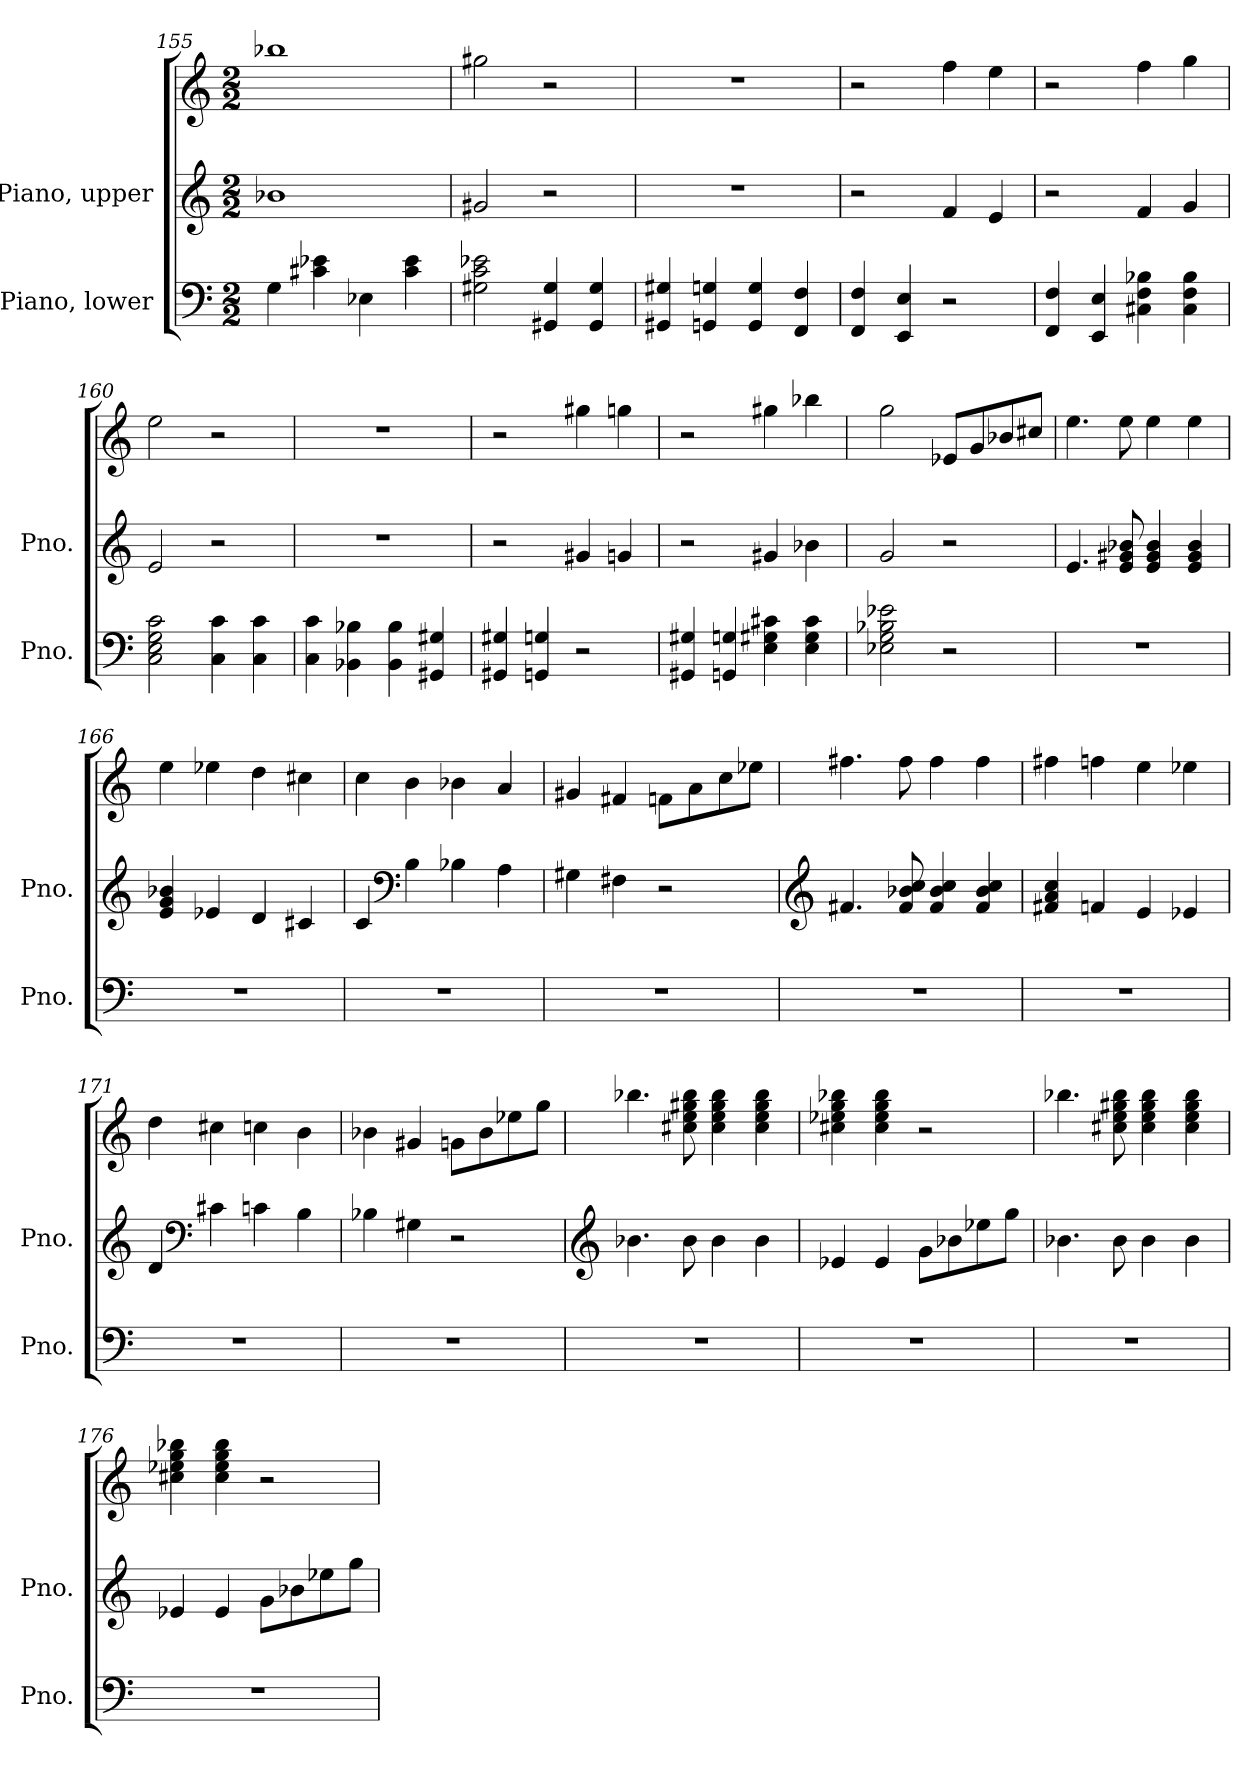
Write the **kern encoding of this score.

**kern	**kern	**kern
*part2	*part1	*part1
*staff3	*staff2	*staff1
*I"Piano, lower	*I"Piano, upper	*
*I'Pno.	*I'Pno.	*
*clefF4	*clefG2	*clefG2
*k[]	*k[]	*k[]
*M2/2	*M2/2	*M2/2
=155	=155	=155
4G\	1b-X	1bb-X
4c#X\ 4e-X\	.	.
4E-X\	.	.
4c#\ 4e-\	.	.
=156	=156	=156
2G#X\ 2c\ 2e-X\	2g#X/	2gg#X\
4GG#X/ 4G#/	2r	2r
4GG#/ 4G#/	.	.
=157	=157	=157
4GG#X/ 4G#X/	1r	1r
4GGn/ 4Gn/	.	.
4GG/ 4G/	.	.
4FF/ 4F/	.	.
=158	=158	=158
4FF/ 4F/	2r	2r
4EE/ 4E/	.	.
2r	4f/	4ff\
.	4e/	4ee\
=159	=159	=159
4FF/ 4F/	2r	2r
4EE/ 4E/	.	.
4C#X\ 4F\ 4B-X\	4f/	4ff\
4C#\ 4F\ 4B-\	4g/	4gg\
=160	=160	=160
2C\ 2E\ 2G\ 2c\	2e/	2ee\
4C\ 4c\	2r	2r
4C\ 4c\	.	.
!!LO:LB:g=z
=161	=161	=161
4C\ 4c\	1r	1r
4BB-X\ 4B-X\	.	.
4BB-\ 4B-\	.	.
4GG#X/ 4G#X/	.	.
=162	=162	=162
4GG#X/ 4G#X/	2r	2r
4GGn/ 4Gn/	.	.
2r	4g#X/	4gg#X\
.	4gn/	4ggn\
=163	=163	=163
4GG#X/ 4G#X/	2r	2r
4GGn/ 4Gn/	.	.
4E\ 4G#X\ 4c#X\	4g#X/	4gg#X\
4E\ 4G#\ 4c#\	4b-X\	4bb-X\
=164	=164	=164
2E-X\ 2G\ 2B-X\ 2e-X\	2g/	2gg\
2r	2r	8e-X/L
.	.	8g/
.	.	8b-X/
.	.	8cc#X/J
=165	=165	=165
1r	4.e/	4.ee\
.	8e/ 8g#X/ 8b-X/	8ee\
.	4e/ 4g#/ 4b-/	4ee\
.	4e/ 4g#/ 4b-/	4ee\
=166	=166	=166
1r	4e/ 4g/ 4b-X/	4ee\
.	4e-X/	4ee-X\
.	4d/	4dd\
.	4c#X/	4cc#X\
!!LO:LB:g=z
=167	=167	=167
1r	4c/	4cc\
*	*clefF4	*
.	4B\	4b\
.	4B-X\	4b-X\
.	4A\	4a/
=168	=168	=168
1r	4G#X\	4g#X/
.	4F#X\	4f#X/
.	2r	8fn\L
.	.	8a\
.	.	8cc\
.	.	8ee-X\J
=169	=169	=169
*	*clefG2	*
1r	4.f#X/	4.ff#X\
.	8f#/ 8b-X/ 8cc/	8ff#\
.	4f#/ 4b-/ 4cc/	4ff#\
.	4f#/ 4b-/ 4cc/	4ff#\
=170	=170	=170
1r	4f#X/ 4a/ 4cc/	4ff#X\
.	4fn/	4ffn\
.	4e/	4ee\
.	4e-X/	4ee-X\
=171	=171	=171
1r	4d/	4dd\
*	*clefF4	*
.	4c#X\	4cc#X\
.	4cn\	4ccn\
.	4B\	4b\
!!LO:PB:g=z
=172	=172	=172
1r	4B-X\	4b-X\
.	4G#X\	4g#X/
.	2r	8gn\L
.	.	8b-\
.	.	8ee-X\
.	.	8gg\J
=173	=173	=173
*	*clefG2	*
1r	4.b-X\	4.bb-X\
.	8b-\	8cc#X\ 8ee\ 8gg#X\ 8bb-\
.	4b-\	4cc#\ 4ee\ 4gg#\ 4bb-\
.	4b-\	4cc#\ 4ee\ 4gg#\ 4bb-\
=174	=174	=174
1r	4e-X/	4cc#X\ 4ee-X\ 4gg\ 4bb-X\
.	4e-/	4cc#\ 4ee-\ 4gg\ 4bb-\
.	8g\L	2r
.	8b-X\	.
.	8ee-X\	.
.	8gg\J	.
=175	=175	=175
1r	4.b-X\	4.bb-X\
.	8b-\	8cc#X\ 8ee\ 8gg#X\ 8bb-\
.	4b-\	4cc#\ 4ee\ 4gg#\ 4bb-\
.	4b-\	4cc#\ 4ee\ 4gg#\ 4bb-\
!!LO:LB:g=z
=176	=176	=176
1r	4e-X/	4cc#X\ 4ee-X\ 4gg\ 4bb-X\
.	4e-/	4cc#\ 4ee-\ 4gg\ 4bb-\
.	8g\L	2r
.	8b-X\	.
.	8ee-X\	.
.	8gg\J	.
=	=	=
*-	*-	*-
